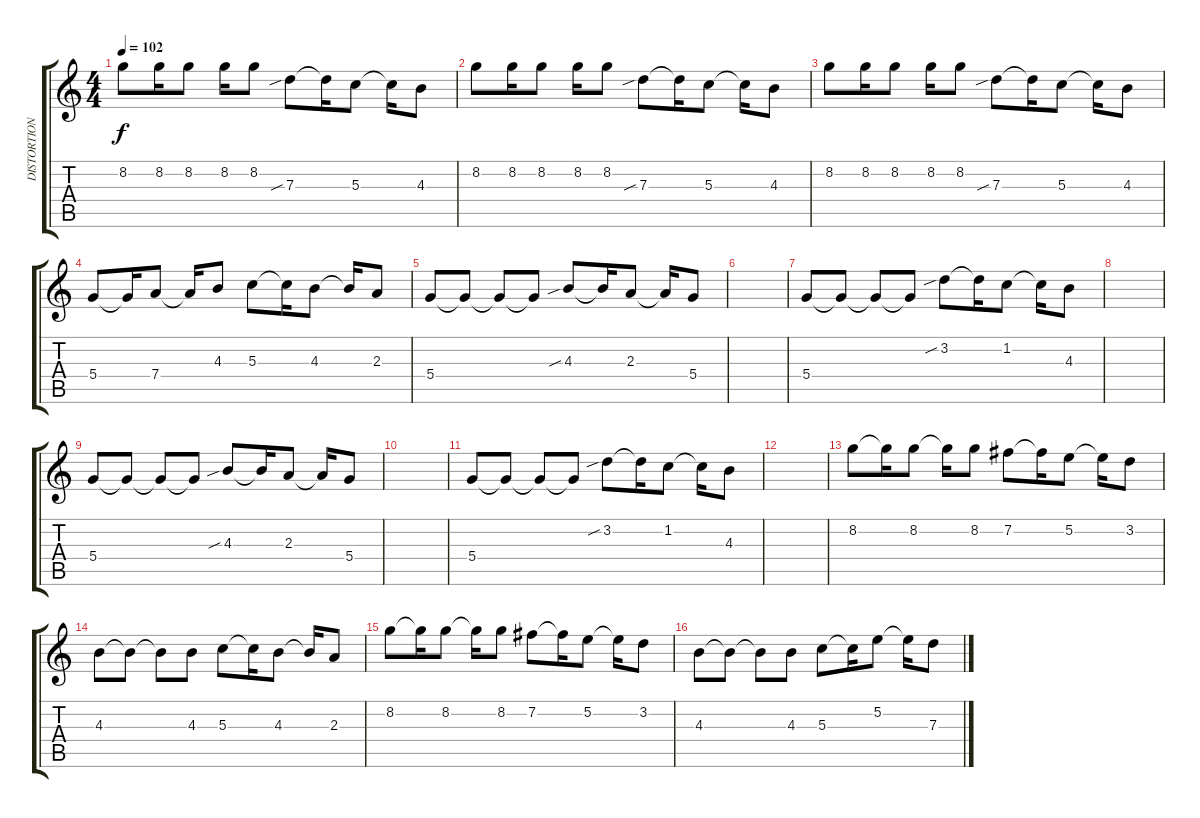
\track ("DISTORTION GUITAR" "DISTORTION") {instrument distortionguitar}
\staff {score tabs}
\tuning (E4 B3 G3 D3 A2 E2) {hide}
\ts (4 4)
\tempo 102
\clef g2
\ks c
8.2.8{dy f} 8.2.16 8.2.8 8.2.16 8.2.8 7.3{sib}.8 7.3{t}.16 5.3.8 5.3{t}.16 4.3.8 |
8.2.8 8.2.16 8.2.8 8.2.16 8.2.8 7.3{sib}.8 7.3{t}.16 5.3.8 5.3{t}.16 4.3.8 |
8.2.8 8.2.16 8.2.8 8.2.16 8.2.8 7.3{sib}.8 7.3{t}.16 5.3.8 5.3{t}.16 4.3.8 |
5.4.8 5.4{t}.16 7.4.8 7.4{t}.16 4.3.8 5.3.8 5.3{t}.16 4.3.8 4.3{t}.16 2.3.8 |
5.4.8 5.4{t}.8 5.4{t}.8 5.4{t}.8 4.3{sib}.8 4.3{t}.16 2.3.8 2.3{t}.16 5.4.8 |
|
5.4.8 5.4{t}.8 5.4{t}.8 5.4{t}.8 3.2{sib}.8 3.2{t}.16 1.2.8 1.2{t}.16 4.3.8 |
|
5.4.8 5.4{t}.8 5.4{t}.8 5.4{t}.8 4.3{sib}.8 4.3{t}.16 2.3.8 2.3{t}.16 5.4.8 |
|
5.4.8 5.4{t}.8 5.4{t}.8 5.4{t}.8 3.2{sib}.8 3.2{t}.16 1.2.8 1.2{t}.16 4.3.8 |
|
8.2.8 8.2{t}.16 8.2.8 8.2{t}.16 8.2.8 7.2.8 7.2{t}.16 5.2.8 5.2{t}.16 3.2.8 |
4.3.8 4.3{t}.8 4.3{t}.8 4.3.8 5.3.8 5.3{t}.16 4.3.8 4.3{t}.16 2.3.8 |
8.2.8 8.2{t}.16 8.2.8 8.2{t}.16 8.2.8 7.2.8 7.2{t}.16 5.2.8 5.2{t}.16 3.2.8 |
4.3.8 4.3{t}.8 4.3{t}.8 4.3.8 5.3.8 5.3{t}.16 5.2.8 5.2{t}.16 7.3.8
